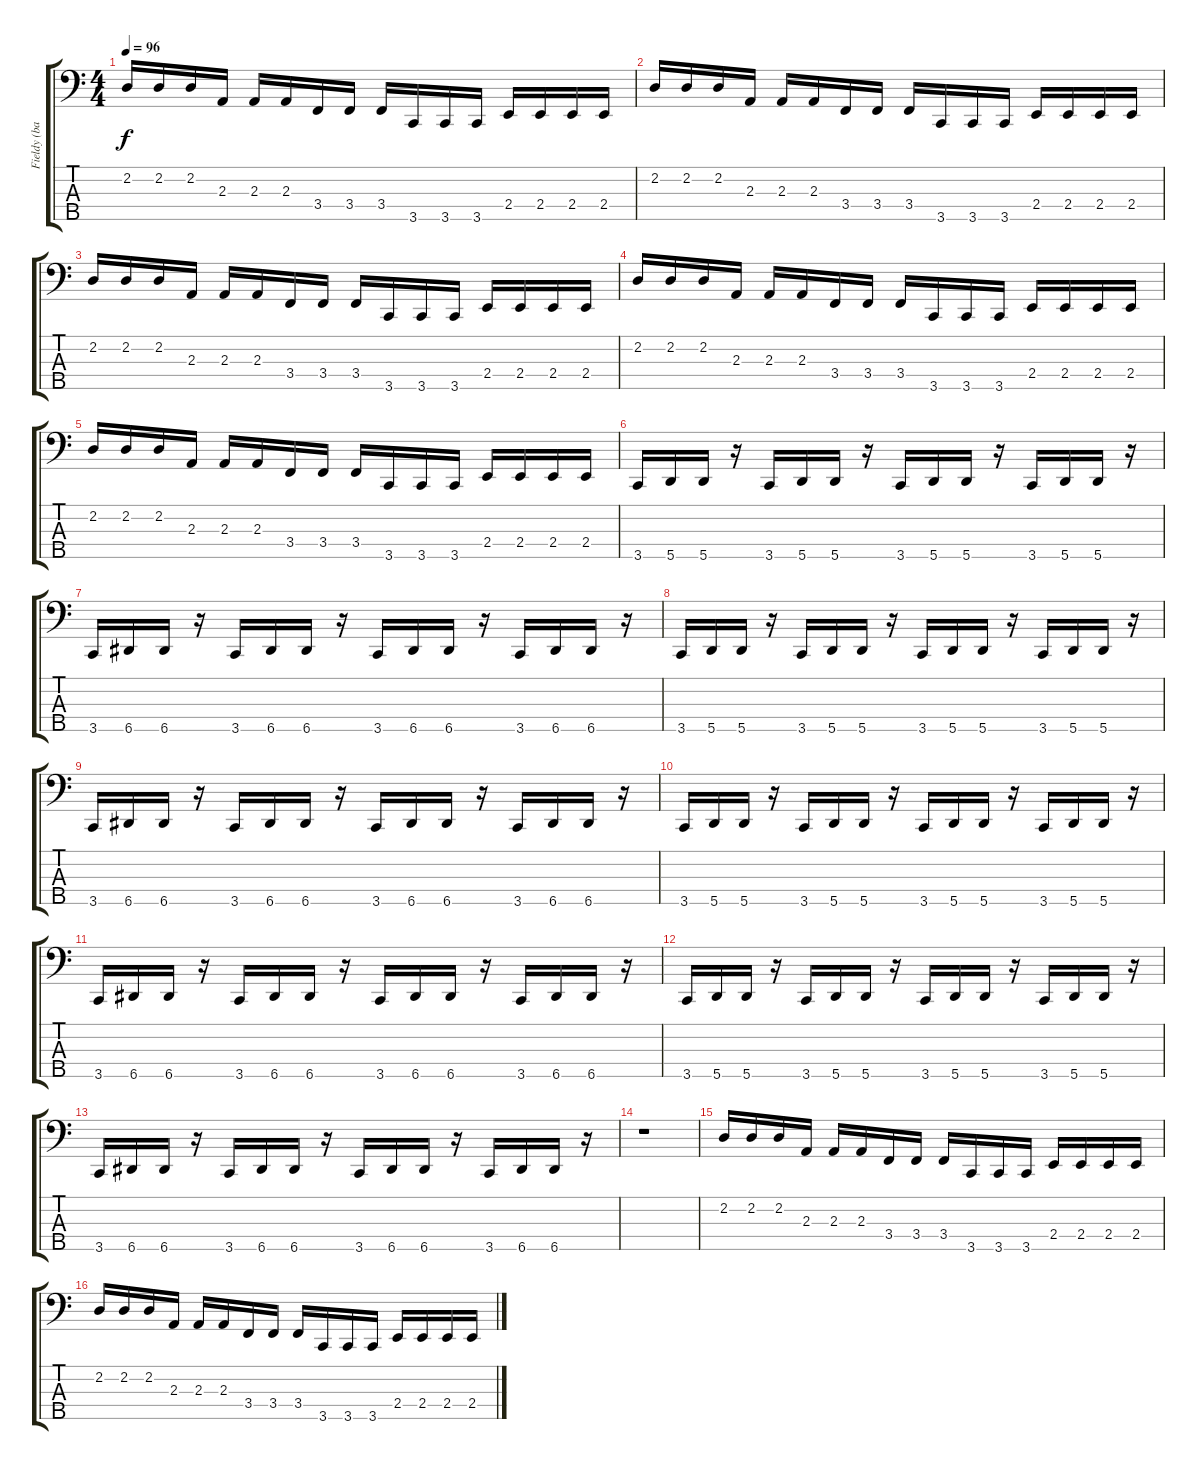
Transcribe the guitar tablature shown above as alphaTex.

\track ("Fieldy (bass)" "Fieldy (ba") {instrument slapbass1}
\staff {score tabs}
\tuning (F2 C2 G1 D1 A0) {hide}
\ts (4 4)
\tempo 96
\clef f4
\ks c
2.2.16{dy f instrument fretlessbass} 2.2.16 2.2.16 2.3.16 2.3.16 2.3.16 3.4.16 3.4.16 3.4.16 3.5.16 3.5.16 3.5.16 2.4.16 2.4.16 2.4.16 2.4.16 |
2.2.16{instrument fretlessbass} 2.2.16 2.2.16 2.3.16 2.3.16 2.3.16 3.4.16 3.4.16 3.4.16 3.5.16 3.5.16 3.5.16 2.4.16 2.4.16 2.4.16 2.4.16 |
2.2.16{instrument fretlessbass} 2.2.16 2.2.16 2.3.16 2.3.16 2.3.16 3.4.16 3.4.16 3.4.16 3.5.16 3.5.16 3.5.16 2.4.16 2.4.16 2.4.16 2.4.16 |
2.2.16{instrument fretlessbass} 2.2.16 2.2.16 2.3.16 2.3.16 2.3.16 3.4.16 3.4.16 3.4.16 3.5.16 3.5.16 3.5.16 2.4.16 2.4.16 2.4.16 2.4.16 |
2.2.16{instrument fretlessbass} 2.2.16 2.2.16 2.3.16 2.3.16 2.3.16 3.4.16 3.4.16 3.4.16 3.5.16 3.5.16 3.5.16 2.4.16 2.4.16 2.4.16 2.4.16 |
3.5.16{instrument slapbass1} 5.5.16 5.5.16 r.16 3.5.16 5.5.16 5.5.16 r.16 3.5.16 5.5.16 5.5.16 r.16 3.5.16 5.5.16 5.5.16 r.16 |
3.5.16{instrument slapbass1} 6.5.16 6.5.16 r.16 3.5.16 6.5.16 6.5.16 r.16 3.5.16 6.5.16 6.5.16 r.16 3.5.16 6.5.16 6.5.16 r.16 |
3.5.16{instrument slapbass1} 5.5.16 5.5.16 r.16 3.5.16 5.5.16 5.5.16 r.16 3.5.16 5.5.16 5.5.16 r.16 3.5.16 5.5.16 5.5.16 r.16 |
3.5.16{instrument slapbass1} 6.5.16 6.5.16 r.16 3.5.16 6.5.16 6.5.16 r.16 3.5.16 6.5.16 6.5.16 r.16 3.5.16 6.5.16 6.5.16 r.16 |
3.5.16{instrument slapbass1} 5.5.16 5.5.16 r.16 3.5.16 5.5.16 5.5.16 r.16 3.5.16 5.5.16 5.5.16 r.16 3.5.16 5.5.16 5.5.16 r.16 |
3.5.16{instrument slapbass1} 6.5.16 6.5.16 r.16 3.5.16 6.5.16 6.5.16 r.16 3.5.16 6.5.16 6.5.16 r.16 3.5.16 6.5.16 6.5.16 r.16 |
3.5.16{instrument slapbass1} 5.5.16 5.5.16 r.16 3.5.16 5.5.16 5.5.16 r.16 3.5.16 5.5.16 5.5.16 r.16 3.5.16 5.5.16 5.5.16 r.16 |
3.5.16{instrument slapbass1} 6.5.16 6.5.16 r.16 3.5.16 6.5.16 6.5.16 r.16 3.5.16 6.5.16 6.5.16 r.16 3.5.16 6.5.16 6.5.16 r.16 |
r.1 |
2.2.16{instrument fretlessbass} 2.2.16 2.2.16 2.3.16 2.3.16 2.3.16 3.4.16 3.4.16 3.4.16 3.5.16 3.5.16 3.5.16 2.4.16 2.4.16 2.4.16 2.4.16 |
2.2.16{instrument fretlessbass} 2.2.16 2.2.16 2.3.16 2.3.16 2.3.16 3.4.16 3.4.16 3.4.16 3.5.16 3.5.16 3.5.16 2.4.16 2.4.16 2.4.16 2.4.16
